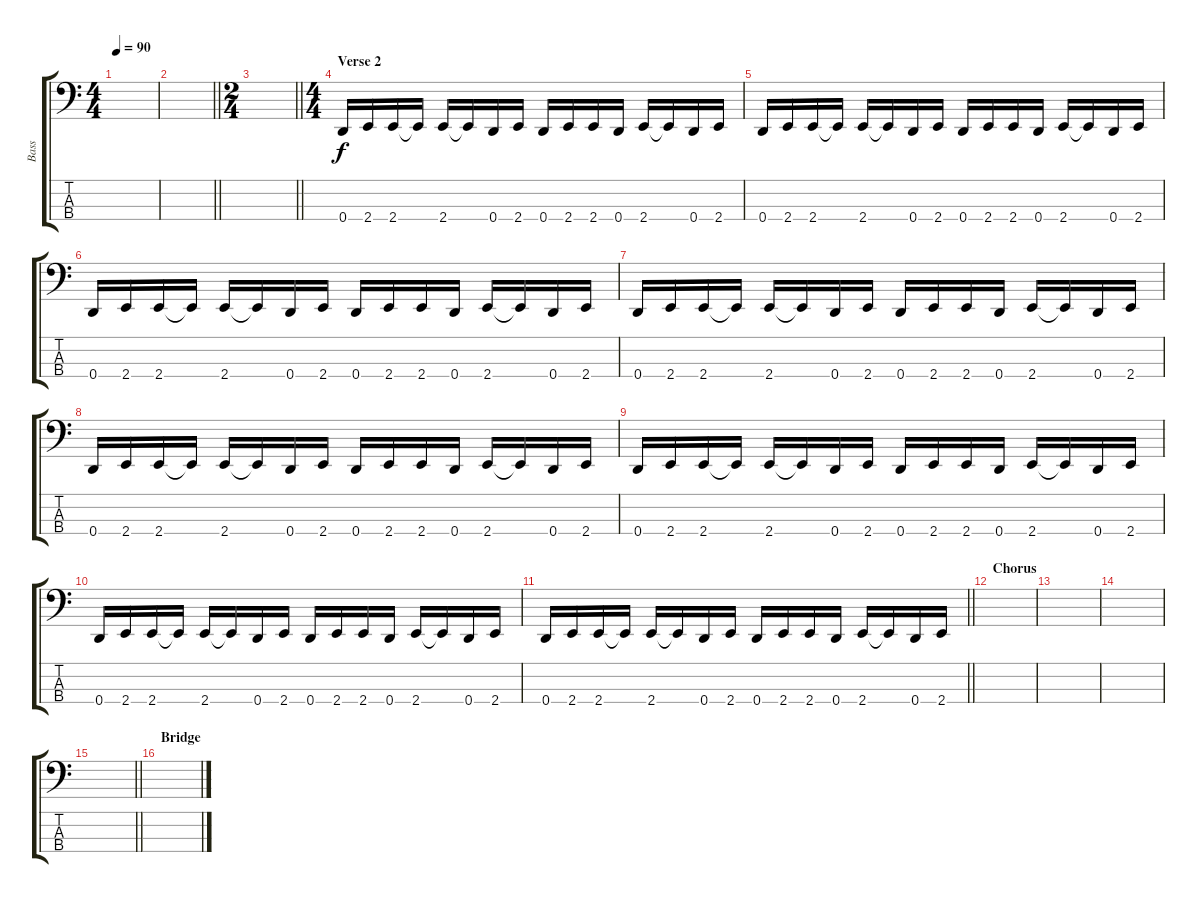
\track ("Bass" "Bass") {instrument electricbassfinger}
\staff {score tabs}
\tuning (G2 D2 A1 D1) {hide}
\ts (4 4)
\tempo 90
\clef f4
\ks c
|
\barLineRight lightlight
|
\ts (2 4)
\barLineRight lightlight
|
\ts (4 4)
\section ("" "Verse 2")
0.4.16 2.4.16 2.4.16 2.4{t}.16 2.4.16 2.4{t}.16 0.4.16 2.4.16 0.4.16 2.4.16 2.4.16 0.4.16 2.4.16 2.4{t}.16 0.4.16 2.4.16 |
0.4.16 2.4.16 2.4.16 2.4{t}.16 2.4.16 2.4{t}.16 0.4.16 2.4.16 0.4.16 2.4.16 2.4.16 0.4.16 2.4.16 2.4{t}.16 0.4.16 2.4.16 |
0.4.16 2.4.16 2.4.16 2.4{t}.16 2.4.16 2.4{t}.16 0.4.16 2.4.16 0.4.16 2.4.16 2.4.16 0.4.16 2.4.16 2.4{t}.16 0.4.16 2.4.16 |
0.4.16 2.4.16 2.4.16 2.4{t}.16 2.4.16 2.4{t}.16 0.4.16 2.4.16 0.4.16 2.4.16 2.4.16 0.4.16 2.4.16 2.4{t}.16 0.4.16 2.4.16 |
0.4.16 2.4.16 2.4.16 2.4{t}.16 2.4.16 2.4{t}.16 0.4.16 2.4.16 0.4.16 2.4.16 2.4.16 0.4.16 2.4.16 2.4{t}.16 0.4.16 2.4.16 |
0.4.16 2.4.16 2.4.16 2.4{t}.16 2.4.16 2.4{t}.16 0.4.16 2.4.16 0.4.16 2.4.16 2.4.16 0.4.16 2.4.16 2.4{t}.16 0.4.16 2.4.16 |
0.4.16 2.4.16 2.4.16 2.4{t}.16 2.4.16 2.4{t}.16 0.4.16 2.4.16 0.4.16 2.4.16 2.4.16 0.4.16 2.4.16 2.4{t}.16 0.4.16 2.4.16 |
\barLineRight lightlight
0.4.16 2.4.16 2.4.16 2.4{t}.16 2.4.16 2.4{t}.16 0.4.16 2.4.16 0.4.16 2.4.16 2.4.16 0.4.16 2.4.16 2.4{t}.16 0.4.16 2.4.16 |
\section ("" "Chorus")
|
|
|
\barLineRight lightlight
|
\section ("" "Bridge")
